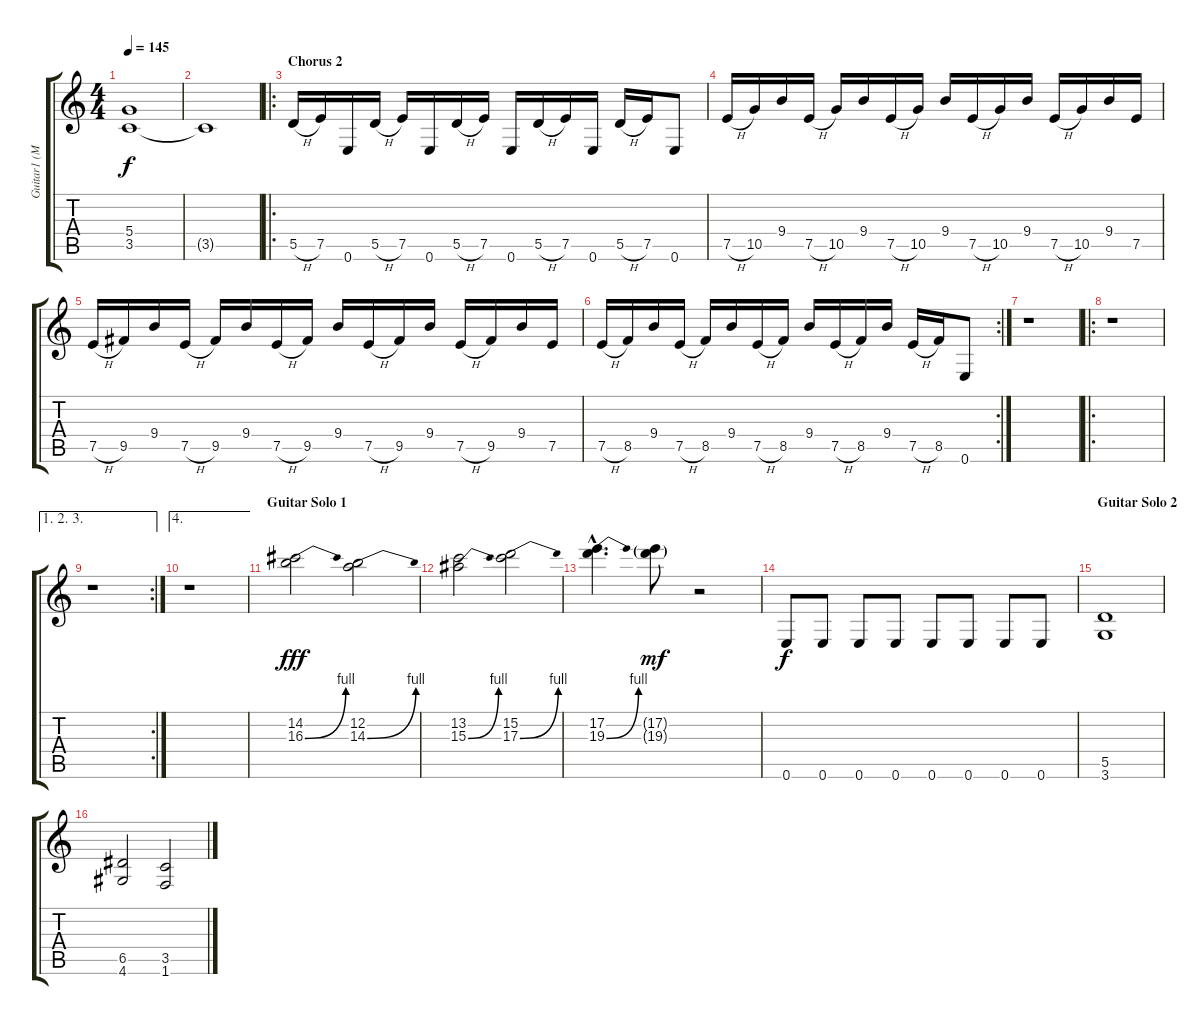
\track ("Guitar1 (Mustaine)" "Guitar1 (M") {instrument distortionguitar}
\staff {score tabs}
\tuning (E4 B3 G3 D3 A2 E2) {hide}
\ts (4 4)
\tempo 145
\clef g2
\ks c
(5.4 3.5).1{dy f} |
3.5{t}.1 |
\ro
\section ("" "Chorus 2")
5.5{h}.16 7.5.16 0.6.16 5.5{h}.16 7.5.16 0.6.16 5.5{h}.16 7.5.16 0.6.16 5.5{h}.16 7.5.16 0.6.16 5.5{h}.16 7.5.16 0.6.8 |
7.5{h}.16 10.5.16 9.4.16 7.5{h}.16 10.5.16 9.4.16 7.5{h}.16 10.5.16 9.4.16 7.5{h}.16 10.5.16 9.4.16 7.5{h}.16 10.5.16 9.4.16 7.5.16 |
7.5{h}.16 9.5.16 9.4.16 7.5{h}.16 9.5.16 9.4.16 7.5{h}.16 9.5.16 9.4.16 7.5{h}.16 9.5.16 9.4.16 7.5{h}.16 9.5.16 9.4.16 7.5.16 |
\rc 2
7.5{h}.16 8.5.16 9.4.16 7.5{h}.16 8.5.16 9.4.16 7.5{h}.16 8.5.16 9.4.16 7.5{h}.16 8.5.16 9.4.16 7.5{h}.16 8.5.16 0.6.8 |
r.1 |
\ro
r.1 |
\ae (1 2 3)
\rc 2
r.1 |
\ae 4
r.1 |
\section ("" "Guitar Solo 1")
(14.2 16.3{be (bend 0 0 60 4)}).2{dy fff} (12.2 14.3{be (bend 0 0 60 4)}).2 |
(13.2 15.3{be (bend 0 0 60 4)}).2 (15.2 17.3{be (bend 0 0 60 4)}).2 |
(17.2{hac} 19.3{be (bend 0 0 60 4) hac}).4{d} (17.2{g} 19.3{g}).8{dy mf} r.2 |
0.6.8{dy f} 0.6.8 0.6.8 0.6.8 0.6.8 0.6.8 0.6.8 0.6.8 |
\section ("" "Guitar Solo 2")
(5.5 3.6).1 |
(6.5 4.6).2 (3.5 1.6).2
